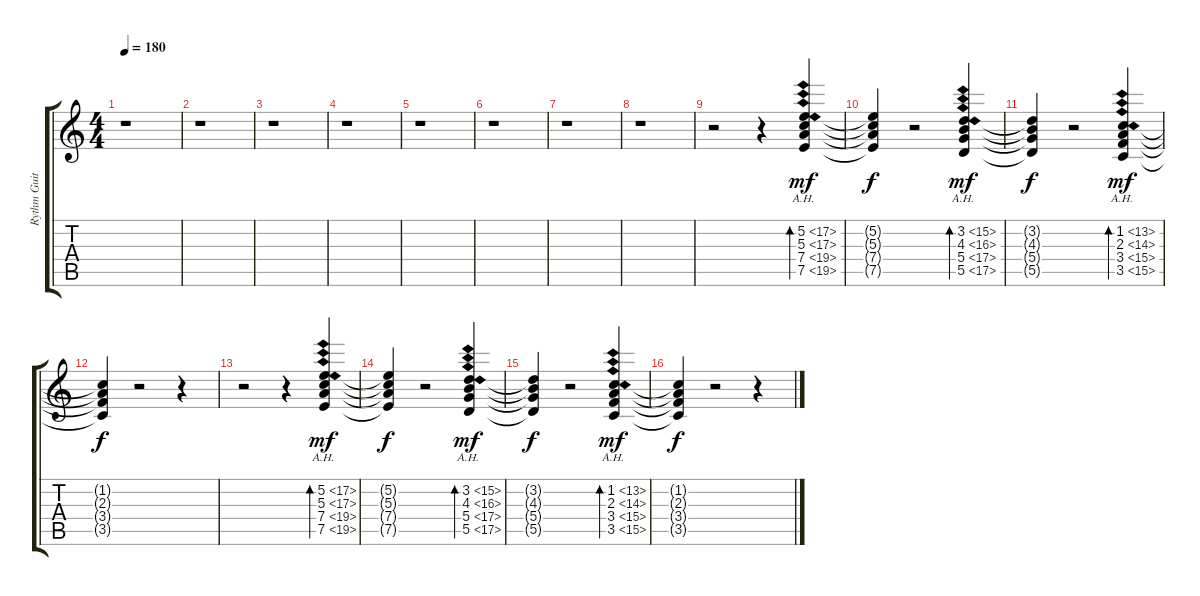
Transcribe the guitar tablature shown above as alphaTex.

\track ("Rythm Guitar" "Rythm Guit") {instrument electricguitarclean}
\staff {score tabs}
\tuning (E4 B3 G3 D3 A2 E2) {hide}
\ts (4 4)
\tempo 180
\clef g2
\ks c
r.1{dy fff} |
r.1 |
r.1 |
r.1 |
r.1 |
r.1 |
r.1 |
r.1 |
r.2 r.4 (5.2{ah 12} 5.3{ah 12} 7.4{ah 12} 7.5{ah 12}).4{bd 480 dy mf} |
(5.2{t} 5.3{t} 7.4{t} 7.5{t}).4{dy f} r.2 (3.2{ah 12} 4.3{ah 12} 5.4{ah 12} 5.5{ah 12}).4{bd 480 dy mf} |
(3.2{t} 4.3{t} 5.4{t} 5.5{t}).4{dy f} r.2 (1.2{ah 12} 2.3{ah 12} 3.4{ah 12} 3.5{ah 12}).4{bd 480 dy mf} |
(1.2{t} 2.3{t} 3.4{t} 3.5{t}).4{dy f} r.2 r.4 |
r.2 r.4 (5.2{ah 12} 5.3{ah 12} 7.4{ah 12} 7.5{ah 12}).4{bd 480 dy mf} |
(5.2{t} 5.3{t} 7.4{t} 7.5{t}).4{dy f} r.2 (3.2{ah 12} 4.3{ah 12} 5.4{ah 12} 5.5{ah 12}).4{bd 480 dy mf} |
(3.2{t} 4.3{t} 5.4{t} 5.5{t}).4{dy f} r.2 (1.2{ah 12} 2.3{ah 12} 3.4{ah 12} 3.5{ah 12}).4{bd 480 dy mf} |
(1.2{t} 2.3{t} 3.4{t} 3.5{t}).4{dy f} r.2 r.4
